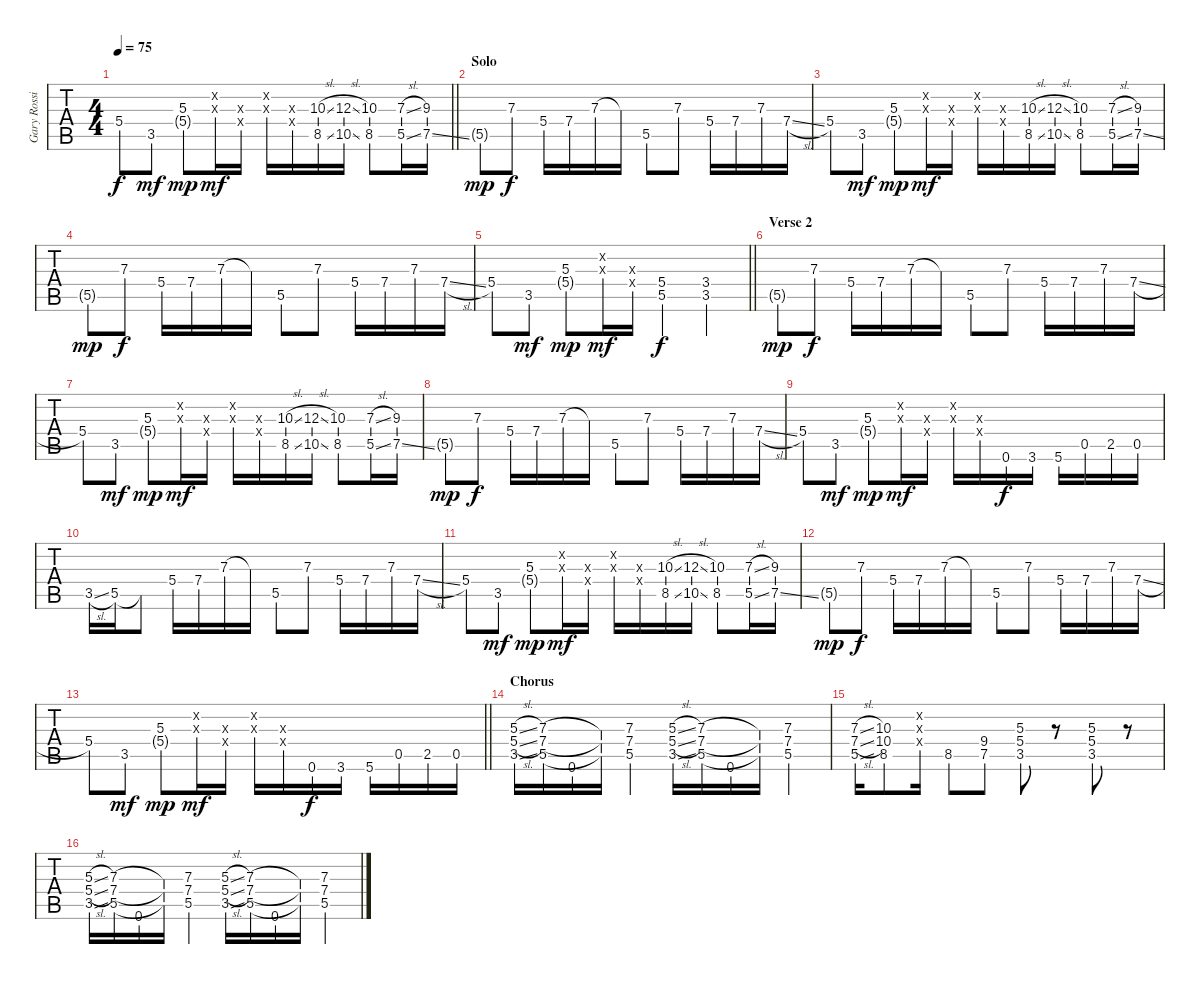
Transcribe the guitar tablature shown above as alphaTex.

\track ("Gary Rossington - Rhythm Guitar" "Gary Rossi") {instrument overdrivenguitar}
\staff {tabs}
\tuning (E4 B3 G3 D3 A2 D2) {hide}
\ts (4 4)
\tempo 75
\clef g2
\barLineRight lightlight
\ks c
5.4.8{dy f} 3.5.8{dy mf} (5.3 5.4{g}).8{dy mp} (0.2{x} 0.3{x}).16{dy mf} (0.3{x} 0.4{x}).16 (0.2{x} 0.3{x}).16 (0.3{x} 0.4{x}).16 (10.3{sl} 8.5{sl}).16 (12.3{sl} 10.5{sl}).16 (10.3 8.5).8 (7.3{sl} 5.5{sl}).16 (9.3 7.5{ss}).16 |
\section ("" "Solo")
5.5{g}.8{dy mp} 7.3.8{dy f} 5.4.16 7.4.16 7.3.16 7.3{t}.16 5.5.8 7.3.8 5.4.16 7.4.16 7.3.16 7.4{sl}.16 |
5.4.8 3.5.8{dy mf} (5.3 5.4{g}).8{dy mp} (0.2{x} 0.3{x}).16{dy mf} (0.3{x} 0.4{x}).16 (0.2{x} 0.3{x}).16 (0.3{x} 0.4{x}).16 (10.3{sl} 8.5{sl}).16 (12.3{sl} 10.5{sl}).16 (10.3 8.5).8 (7.3{sl} 5.5{sl}).16 (9.3 7.5{ss}).16 |
5.5{g}.8{dy mp} 7.3.8{dy f} 5.4.16 7.4.16 7.3.16 7.3{t}.16 5.5.8 7.3.8 5.4.16 7.4.16 7.3.16 7.4{sl}.16 |
\barLineRight lightlight
5.4.8 3.5.8{dy mf} (5.3 5.4{g}).8{dy mp} (0.2{x} 0.3{x}).16{dy mf} (0.3{x} 0.4{x}).16 (5.4 5.5).4{dy f} (3.4 3.5).4 |
\section ("" "Verse 2")
5.5{g}.8{dy mp} 7.3.8{dy f} 5.4.16 7.4.16 7.3.16 7.3{t}.16 5.5.8 7.3.8 5.4.16 7.4.16 7.3.16 7.4{sl}.16 |
5.4.8 3.5.8{dy mf} (5.3 5.4{g}).8{dy mp} (0.2{x} 0.3{x}).16{dy mf} (0.3{x} 0.4{x}).16 (0.2{x} 0.3{x}).16 (0.3{x} 0.4{x}).16 (10.3{sl} 8.5{sl}).16 (12.3{sl} 10.5{sl}).16 (10.3 8.5).8 (7.3{sl} 5.5{sl}).16 (9.3 7.5{ss}).16 |
5.5{g}.8{dy mp} 7.3.8{dy f} 5.4.16 7.4.16 7.3.16 7.3{t}.16 5.5.8 7.3.8 5.4.16 7.4.16 7.3.16 7.4{sl}.16 |
5.4.8 3.5.8{dy mf} (5.3 5.4{g}).8{dy mp} (0.2{x} 0.3{x}).16{dy mf} (0.3{x} 0.4{x}).16 (0.2{x} 0.3{x}).16 (0.3{x} 0.4{x}).16 0.6.16{dy f} 3.6.16 5.6.16 0.5.16 2.5.16 0.5.16 |
3.5{sl}.16 5.5.16 5.5{t}.8 5.4.16 7.4.16 7.3.16 7.3{t}.16 5.5.8 7.3.8 5.4.16 7.4.16 7.3.16 7.4{sl}.16 |
5.4.8 3.5.8{dy mf} (5.3 5.4{g}).8{dy mp} (0.2{x} 0.3{x}).16{dy mf} (0.3{x} 0.4{x}).16 (0.2{x} 0.3{x}).16 (0.3{x} 0.4{x}).16 (10.3{sl} 8.5{sl}).16 (12.3{sl} 10.5{sl}).16 (10.3 8.5).8 (7.3{sl} 5.5{sl}).16 (9.3 7.5{ss}).16 |
5.5{g}.8{dy mp} 7.3.8{dy f} 5.4.16 7.4.16 7.3.16 7.3{t}.16 5.5.8 7.3.8 5.4.16 7.4.16 7.3.16 7.4{sl}.16 |
\barLineRight lightlight
5.4.8 3.5.8{dy mf} (5.3 5.4{g}).8{dy mp} (0.2{x} 0.3{x}).16{dy mf} (0.3{x} 0.4{x}).16 (0.2{x} 0.3{x}).16 (0.3{x} 0.4{x}).16 0.6.16{dy f} 3.6.16 5.6.16 0.5.16 2.5.16 0.5.16 |
\section ("" "Chorus")
(5.3{sl} 5.4{sl} 3.5{sl}).16 (7.3 7.4 5.5).16 0.6.16 (7.3{t} 7.4{t} 5.5{t}).16 (7.3 7.4 5.5).4 (5.3{sl} 5.4{sl} 3.5{sl}).16 (7.3 7.4 5.5).16 0.6.16 (7.3{t} 7.4{t} 5.5{t}).16 (7.3 7.4 5.5).4 |
(7.3{sl} 7.4{sl} 5.5{sl}).16 (10.3 10.4 8.5).8 (0.2{x} 0.3{x} 0.4{x}).16 8.5.8 (9.4 7.5).8 (5.3 5.4 3.5).8 r.8 (5.3 5.4 3.5).8 r.8 |
(5.3{sl} 5.4{sl} 3.5{sl}).16 (7.3 7.4 5.5).16 0.6.16 (7.3{t} 7.4{t} 5.5{t}).16 (7.3 7.4 5.5).4 (5.3{sl} 5.4{sl} 3.5{sl}).16 (7.3 7.4 5.5).16 0.6.16 (7.3{t} 7.4{t} 5.5{t}).16 (7.3 7.4 5.5).4
